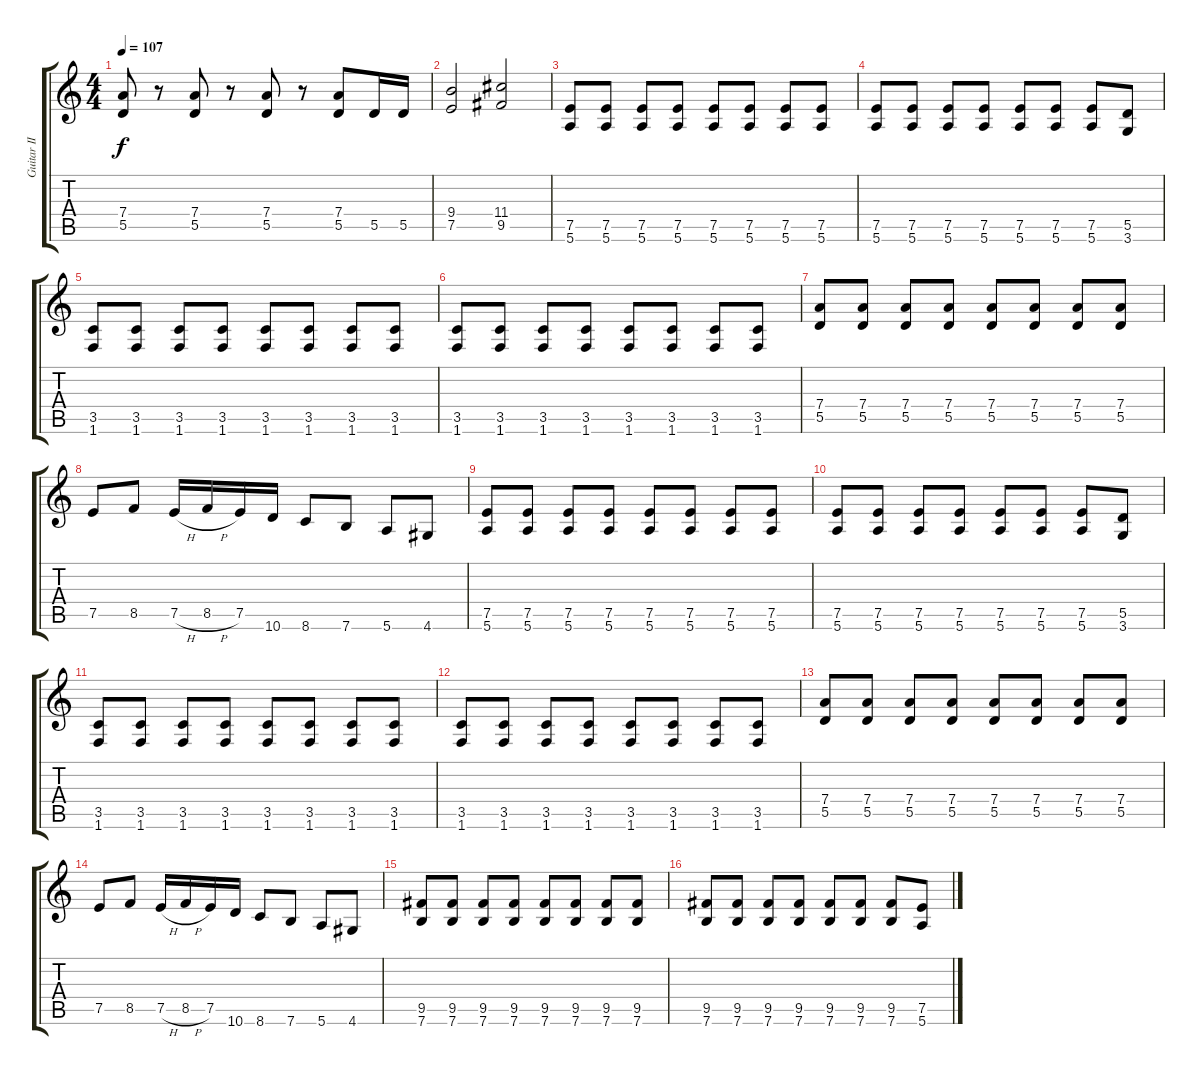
\track ("Guitar II" "Guitar II") {instrument distortionguitar}
\staff {score tabs}
\tuning (E4 B3 G3 D3 A2 E2) {hide}
\ts (4 4)
\tempo 107
\clef g2
\ks c
(7.4 5.5).8{dy f} r.8 (7.4 5.5).8 r.8 (7.4 5.5).8 r.8 (7.4 5.5).8 5.5.16 5.5.16 |
(9.4 7.5).2 (11.4 9.5).2 |
(7.5 5.6).8 (7.5 5.6).8 (7.5 5.6).8 (7.5 5.6).8 (7.5 5.6).8 (7.5 5.6).8 (7.5 5.6).8 (7.5 5.6).8 |
(7.5 5.6).8 (7.5 5.6).8 (7.5 5.6).8 (7.5 5.6).8 (7.5 5.6).8 (7.5 5.6).8 (7.5 5.6).8 (5.5 3.6).8 |
(3.5 1.6).8 (3.5 1.6).8 (3.5 1.6).8 (3.5 1.6).8 (3.5 1.6).8 (3.5 1.6).8 (3.5 1.6).8 (3.5 1.6).8 |
(3.5 1.6).8 (3.5 1.6).8 (3.5 1.6).8 (3.5 1.6).8 (3.5 1.6).8 (3.5 1.6).8 (3.5 1.6).8 (3.5 1.6).8 |
(7.4 5.5).8 (7.4 5.5).8 (7.4 5.5).8 (7.4 5.5).8 (7.4 5.5).8 (7.4 5.5).8 (7.4 5.5).8 (7.4 5.5).8 |
7.5.8 8.5.8 7.5{h}.16 8.5{h}.16 7.5.16 10.6.16 8.6.8 7.6.8 5.6.8 4.6.8 |
(7.5 5.6).8 (7.5 5.6).8 (7.5 5.6).8 (7.5 5.6).8 (7.5 5.6).8 (7.5 5.6).8 (7.5 5.6).8 (7.5 5.6).8 |
(7.5 5.6).8 (7.5 5.6).8 (7.5 5.6).8 (7.5 5.6).8 (7.5 5.6).8 (7.5 5.6).8 (7.5 5.6).8 (5.5 3.6).8 |
(3.5 1.6).8 (3.5 1.6).8 (3.5 1.6).8 (3.5 1.6).8 (3.5 1.6).8 (3.5 1.6).8 (3.5 1.6).8 (3.5 1.6).8 |
(3.5 1.6).8 (3.5 1.6).8 (3.5 1.6).8 (3.5 1.6).8 (3.5 1.6).8 (3.5 1.6).8 (3.5 1.6).8 (3.5 1.6).8 |
(7.4 5.5).8 (7.4 5.5).8 (7.4 5.5).8 (7.4 5.5).8 (7.4 5.5).8 (7.4 5.5).8 (7.4 5.5).8 (7.4 5.5).8 |
7.5.8 8.5.8 7.5{h}.16 8.5{h}.16 7.5.16 10.6.16 8.6.8 7.6.8 5.6.8 4.6.8 |
(9.5 7.6).8 (9.5 7.6).8 (9.5 7.6).8 (9.5 7.6).8 (9.5 7.6).8 (9.5 7.6).8 (9.5 7.6).8 (9.5 7.6).8 |
(9.5 7.6).8 (9.5 7.6).8 (9.5 7.6).8 (9.5 7.6).8 (9.5 7.6).8 (9.5 7.6).8 (9.5 7.6).8 (7.5 5.6).8
